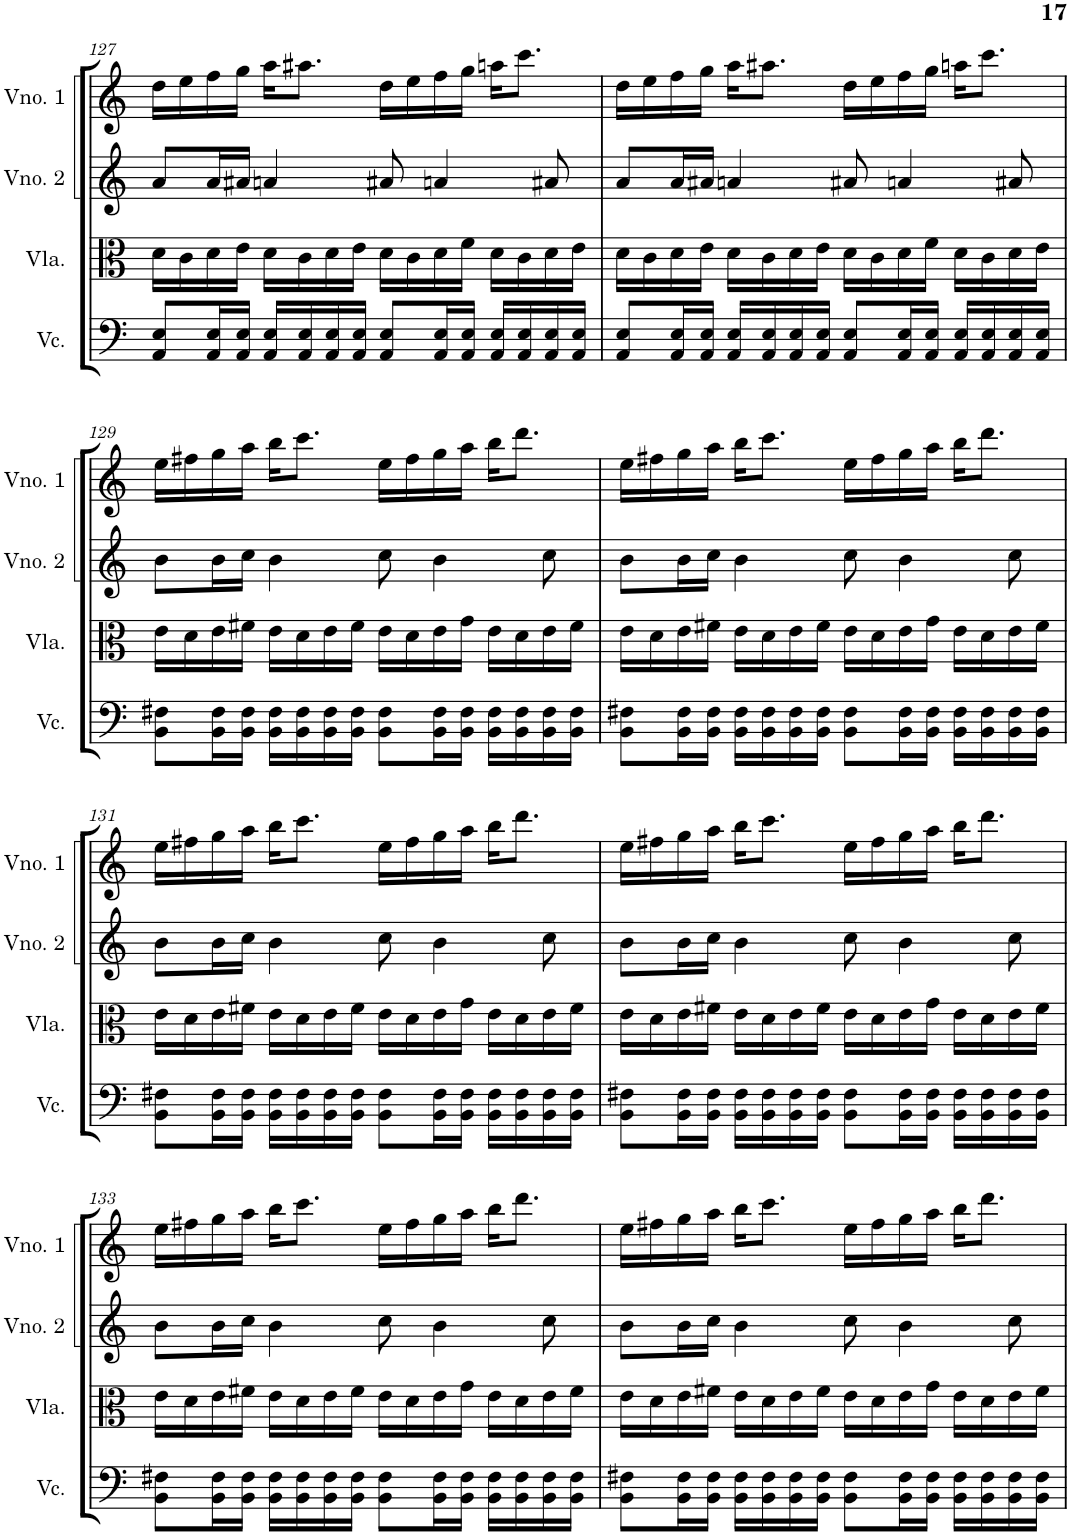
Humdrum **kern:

**kern	**kern	**kern	**kern
*part4	*part3	*part2	*part1
*staff4	*staff3	*staff2	*staff1
*I"Violoncelo	*I"Viola	*I"Violino 2	*I"Violino 1
*I'Vc.	*I'Vla.	*I'Vno. 2	*I'Vno. 1
!!LO:PB:g=z
*clefF4	*clefC3	*clefG2	*clefG2
*k[]	*k[]	*k[]	*k[]
*M4/4	*M4/4	*M4/4	*M4/4
=127	=127	=127	=127
8AA/ 8E/L	16d\LL	8a/L	16dd\LL
.	16c\	.	16ee\
16AA/ 16E/L	16d\	16a/L	16ff\
16AA/ 16E/JJ	16e\JJ	16a#X/JJ	16gg\JJ
16AA/ 16E/LL	16d\LL	4an/	16aa\KL
16AA/ 16E/	16c\	.	8.aa#X\J
16AA/ 16E/	16d\	.	.
16AA/ 16E/JJ	16e\JJ	.	.
8AA/ 8E/L	16d\LL	8a#X/	16dd\LL
.	16c\	.	16ee\
16AA/ 16E/L	16d\	4an/	16ff\
16AA/ 16E/JJ	16f\JJ	.	16gg\JJ
16AA/ 16E/LL	16d\LL	.	16aan\KL
16AA/ 16E/	16c\	.	8.ccc\J
16AA/ 16E/	16d\	8a#X/	.
16AA/ 16E/JJ	16e\JJ	.	.
=128	=128	=128	=128
8AA/ 8E/L	16d\LL	8a/L	16dd\LL
.	16c\	.	16ee\
16AA/ 16E/L	16d\	16a/L	16ff\
16AA/ 16E/JJ	16e\JJ	16a#X/JJ	16gg\JJ
16AA/ 16E/LL	16d\LL	4an/	16aa\KL
16AA/ 16E/	16c\	.	8.aa#X\J
16AA/ 16E/	16d\	.	.
16AA/ 16E/JJ	16e\JJ	.	.
8AA/ 8E/L	16d\LL	8a#X/	16dd\LL
.	16c\	.	16ee\
16AA/ 16E/L	16d\	4an/	16ff\
16AA/ 16E/JJ	16f\JJ	.	16gg\JJ
16AA/ 16E/LL	16d\LL	.	16aan\KL
16AA/ 16E/	16c\	.	8.ccc\J
16AA/ 16E/	16d\	8a#X/	.
16AA/ 16E/JJ	16e\JJ	.	.
!!LO:LB:g=z
=129	=129	=129	=129
8BB\ 8F#X\L	16e\LL	8b\L	16ee\LL
.	16d\	.	16ff#X\
16BB\ 16F#\L	16e\	16b\L	16gg\
16BB\ 16F#\JJ	16f#X\JJ	16cc\JJ	16aa\JJ
16BB\ 16F#\LL	16e\LL	4b\	16bb\KL
16BB\ 16F#\	16d\	.	8.ccc\J
16BB\ 16F#\	16e\	.	.
16BB\ 16F#\JJ	16f#\JJ	.	.
8BB\ 8F#\L	16e\LL	8cc\	16ee\LL
.	16d\	.	16ff#\
16BB\ 16F#\L	16e\	4b\	16gg\
16BB\ 16F#\JJ	16g\JJ	.	16aa\JJ
16BB\ 16F#\LL	16e\LL	.	16bb\KL
16BB\ 16F#\	16d\	.	8.ddd\J
16BB\ 16F#\	16e\	8cc\	.
16BB\ 16F#\JJ	16f#\JJ	.	.
=130	=130	=130	=130
8BB\ 8F#X\L	16e\LL	8b\L	16ee\LL
.	16d\	.	16ff#X\
16BB\ 16F#\L	16e\	16b\L	16gg\
16BB\ 16F#\JJ	16f#X\JJ	16cc\JJ	16aa\JJ
16BB\ 16F#\LL	16e\LL	4b\	16bb\KL
16BB\ 16F#\	16d\	.	8.ccc\J
16BB\ 16F#\	16e\	.	.
16BB\ 16F#\JJ	16f#\JJ	.	.
8BB\ 8F#\L	16e\LL	8cc\	16ee\LL
.	16d\	.	16ff#\
16BB\ 16F#\L	16e\	4b\	16gg\
16BB\ 16F#\JJ	16g\JJ	.	16aa\JJ
16BB\ 16F#\LL	16e\LL	.	16bb\KL
16BB\ 16F#\	16d\	.	8.ddd\J
16BB\ 16F#\	16e\	8cc\	.
16BB\ 16F#\JJ	16f#\JJ	.	.
!!LO:LB:g=z
=131	=131	=131	=131
8BB\ 8F#X\L	16e\LL	8b\L	16ee\LL
.	16d\	.	16ff#X\
16BB\ 16F#\L	16e\	16b\L	16gg\
16BB\ 16F#\JJ	16f#X\JJ	16cc\JJ	16aa\JJ
16BB\ 16F#\LL	16e\LL	4b\	16bb\KL
16BB\ 16F#\	16d\	.	8.ccc\J
16BB\ 16F#\	16e\	.	.
16BB\ 16F#\JJ	16f#\JJ	.	.
8BB\ 8F#\L	16e\LL	8cc\	16ee\LL
.	16d\	.	16ff#\
16BB\ 16F#\L	16e\	4b\	16gg\
16BB\ 16F#\JJ	16g\JJ	.	16aa\JJ
16BB\ 16F#\LL	16e\LL	.	16bb\KL
16BB\ 16F#\	16d\	.	8.ddd\J
16BB\ 16F#\	16e\	8cc\	.
16BB\ 16F#\JJ	16f#\JJ	.	.
=132	=132	=132	=132
8BB\ 8F#X\L	16e\LL	8b\L	16ee\LL
.	16d\	.	16ff#X\
16BB\ 16F#\L	16e\	16b\L	16gg\
16BB\ 16F#\JJ	16f#X\JJ	16cc\JJ	16aa\JJ
16BB\ 16F#\LL	16e\LL	4b\	16bb\KL
16BB\ 16F#\	16d\	.	8.ccc\J
16BB\ 16F#\	16e\	.	.
16BB\ 16F#\JJ	16f#\JJ	.	.
8BB\ 8F#\L	16e\LL	8cc\	16ee\LL
.	16d\	.	16ff#\
16BB\ 16F#\L	16e\	4b\	16gg\
16BB\ 16F#\JJ	16g\JJ	.	16aa\JJ
16BB\ 16F#\LL	16e\LL	.	16bb\KL
16BB\ 16F#\	16d\	.	8.ddd\J
16BB\ 16F#\	16e\	8cc\	.
16BB\ 16F#\JJ	16f#\JJ	.	.
!!LO:LB:g=z
=133	=133	=133	=133
8BB\ 8F#X\L	16e\LL	8b\L	16ee\LL
.	16d\	.	16ff#X\
16BB\ 16F#\L	16e\	16b\L	16gg\
16BB\ 16F#\JJ	16f#X\JJ	16cc\JJ	16aa\JJ
16BB\ 16F#\LL	16e\LL	4b\	16bb\KL
16BB\ 16F#\	16d\	.	8.ccc\J
16BB\ 16F#\	16e\	.	.
16BB\ 16F#\JJ	16f#\JJ	.	.
8BB\ 8F#\L	16e\LL	8cc\	16ee\LL
.	16d\	.	16ff#\
16BB\ 16F#\L	16e\	4b\	16gg\
16BB\ 16F#\JJ	16g\JJ	.	16aa\JJ
16BB\ 16F#\LL	16e\LL	.	16bb\KL
16BB\ 16F#\	16d\	.	8.ddd\J
16BB\ 16F#\	16e\	8cc\	.
16BB\ 16F#\JJ	16f#\JJ	.	.
=134	=134	=134	=134
8BB\ 8F#X\L	16e\LL	8b\L	16ee\LL
.	16d\	.	16ff#X\
16BB\ 16F#\L	16e\	16b\L	16gg\
16BB\ 16F#\JJ	16f#X\JJ	16cc\JJ	16aa\JJ
16BB\ 16F#\LL	16e\LL	4b\	16bb\KL
16BB\ 16F#\	16d\	.	8.ccc\J
16BB\ 16F#\	16e\	.	.
16BB\ 16F#\JJ	16f#\JJ	.	.
8BB\ 8F#\L	16e\LL	8cc\	16ee\LL
.	16d\	.	16ff#\
16BB\ 16F#\L	16e\	4b\	16gg\
16BB\ 16F#\JJ	16g\JJ	.	16aa\JJ
16BB\ 16F#\LL	16e\LL	.	16bb\KL
16BB\ 16F#\	16d\	.	8.ddd\J
16BB\ 16F#\	16e\	8cc\	.
16BB\ 16F#\JJ	16f#\JJ	.	.
=	=	=	=
*-	*-	*-	*-
